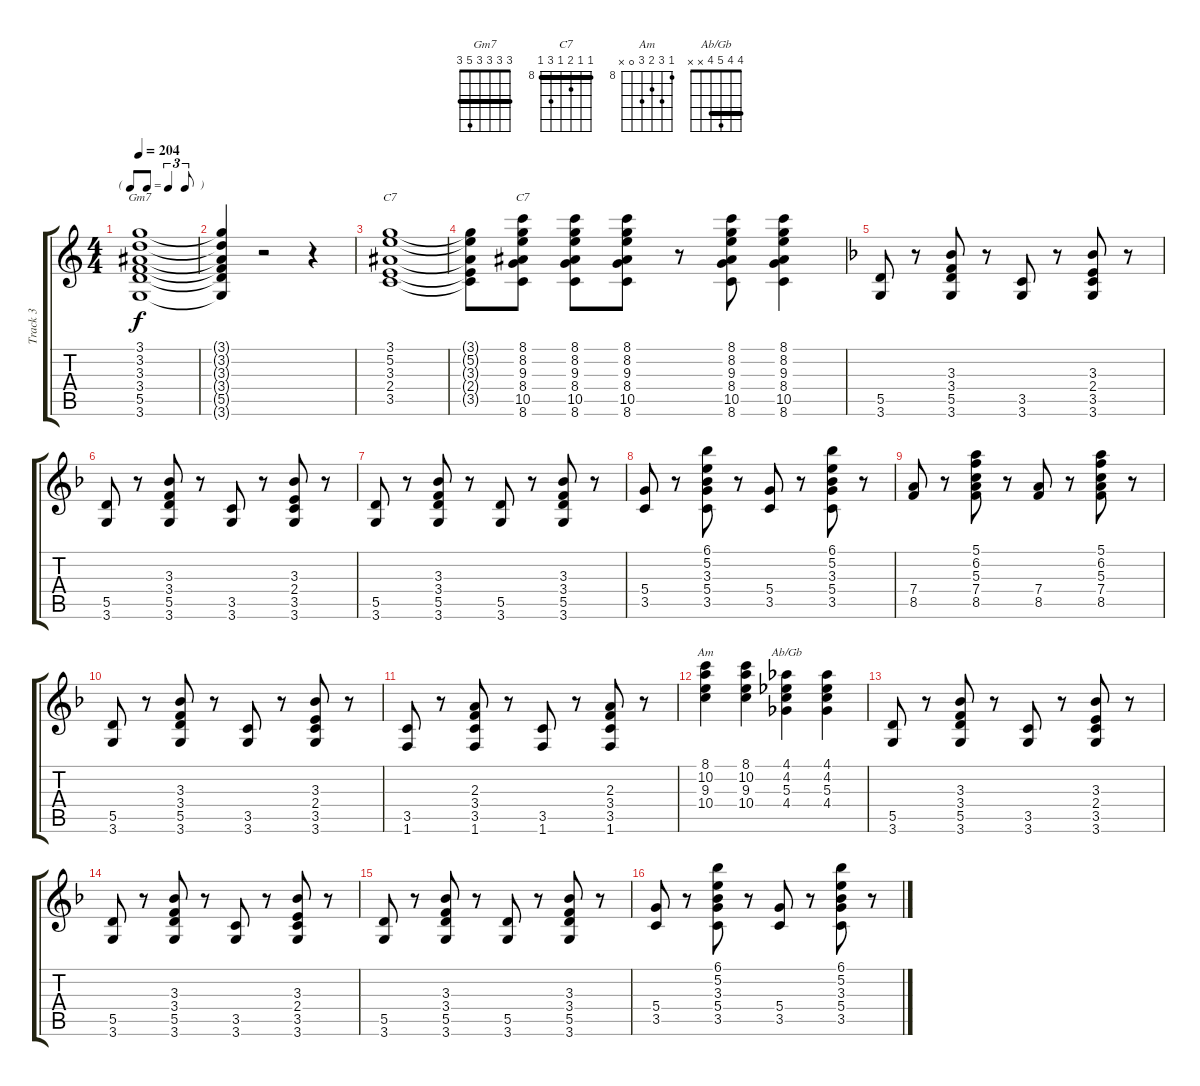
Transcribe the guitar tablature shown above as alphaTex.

\track ("Track 3" "Track 3") {instrument acousticguitarsteel}
\staff {score tabs}
\tuning (E4 B3 G3 D3 A2 E2) {hide}
\chord ("Gm7" 3 3 3 3 5 3) {barre 3}
\chord ("C7" 3 5 3 5 3 x) {barre 3}
\chord ("C7" 8 8 9 8 10 8) {firstfret 8 barre 8}
\chord ("Am" 8 10 9 10 0 x) {firstfret 8}
\chord ("Ab/Gb" 4 4 5 4 x x) {barre 4}
\ts (4 4)
\tf triplet8th
\tempo 204
\clef g2
\ks c
(3.1 3.2 3.3 3.4 5.5 3.6).1{ch "Gm7" dy f instrument acousticguitarsteel} |
(3.1{t} 3.2{t} 3.3{t} 3.4{t} 5.5{t} 3.6{t}).4 r.2 r.4 |
(3.1 5.2 3.3 2.4 3.5).1{ch "C7"} |
(3.1{t} 5.2{t} 3.3{t} 2.4{t} 3.5{t}).8 (8.1 8.2 9.3 8.4 10.5 8.6).8{ch "C7"} (8.1 8.2 9.3 8.4 10.5 8.6).8 (8.1 8.2 9.3 8.4 10.5 8.6).8 r.8 (8.1 8.2 9.3 8.4 10.5 8.6).8 (8.1 8.2 9.3 8.4 10.5 8.6).4 |
\ks f
(5.5 3.6).8 r.8 (3.3 3.4 5.5 3.6).8 r.8 (3.5 3.6).8 r.8 (3.3 2.4 3.5 3.6).8 r.8 |
(5.5 3.6).8 r.8 (3.3 3.4 5.5 3.6).8 r.8 (3.5 3.6).8 r.8 (3.3 2.4 3.5 3.6).8 r.8 |
(5.5 3.6).8 r.8 (3.3 3.4 5.5 3.6).8 r.8 (5.5 3.6).8 r.8 (3.3 3.4 5.5 3.6).8 r.8 |
(5.4 3.5).8 r.8 (6.1 5.2 3.3 5.4 3.5).8 r.8 (5.4 3.5).8 r.8 (6.1 5.2 3.3 5.4 3.5).8 r.8 |
(7.4 8.5).8 r.8 (5.1 6.2 5.3 7.4 8.5).8 r.8 (7.4 8.5).8 r.8 (5.1 6.2 5.3 7.4 8.5).8 r.8 |
(5.5 3.6).8 r.8 (3.3 3.4 5.5 3.6).8 r.8 (3.5 3.6).8 r.8 (3.3 2.4 3.5 3.6).8 r.8 |
(3.5 1.6).8 r.8 (2.3 3.4 3.5 1.6).8 r.8 (3.5 1.6).8 r.8 (2.3 3.4 3.5 1.6).8 r.8 |
(8.1 10.2 9.3 10.4).4{ch "Am"} (8.1 10.2 9.3 10.4).4 (4.1 4.2 5.3 4.4).4{ch "Ab/Gb"} (4.1 4.2 5.3 4.4).4 |
(5.5 3.6).8 r.8 (3.3 3.4 5.5 3.6).8 r.8 (3.5 3.6).8 r.8 (3.3 2.4 3.5 3.6).8 r.8 |
(5.5 3.6).8 r.8 (3.3 3.4 5.5 3.6).8 r.8 (3.5 3.6).8 r.8 (3.3 2.4 3.5 3.6).8 r.8 |
(5.5 3.6).8 r.8 (3.3 3.4 5.5 3.6).8 r.8 (5.5 3.6).8 r.8 (3.3 3.4 5.5 3.6).8 r.8 |
(5.4 3.5).8 r.8 (6.1 5.2 3.3 5.4 3.5).8 r.8 (5.4 3.5).8 r.8 (6.1 5.2 3.3 5.4 3.5).8 r.8
